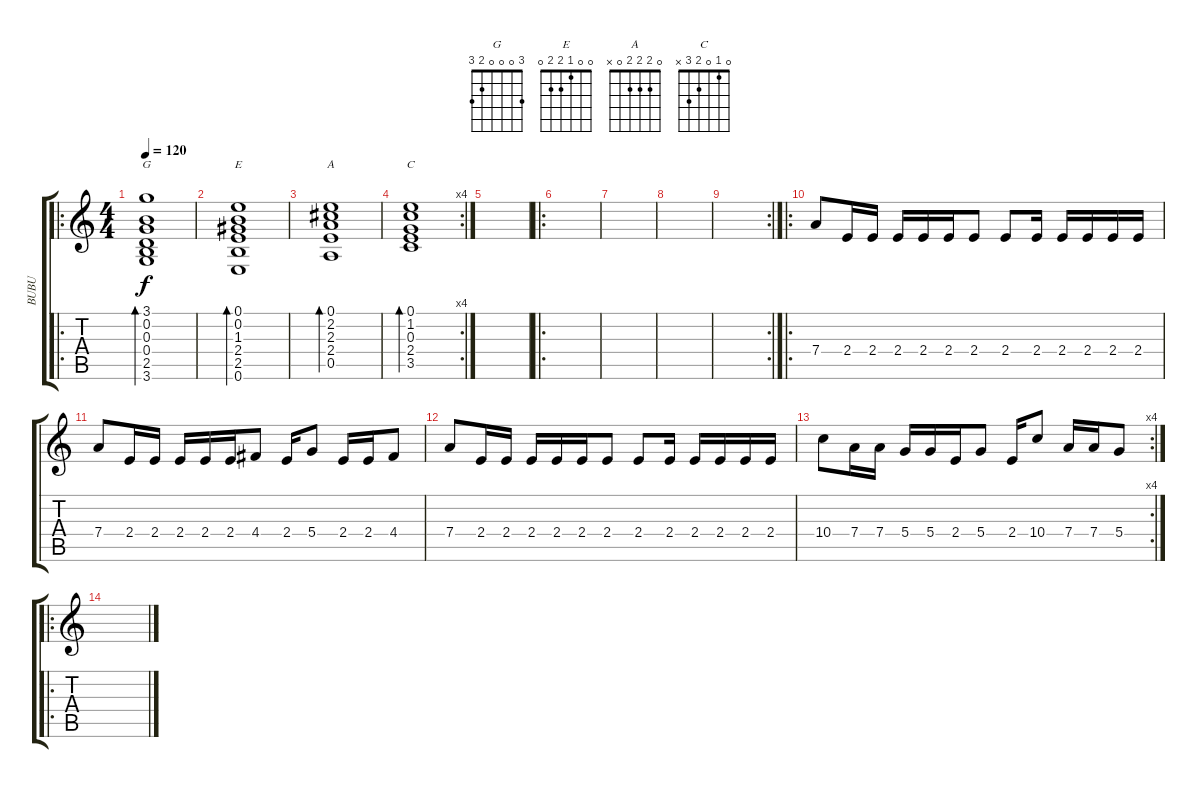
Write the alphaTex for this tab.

\track ("BUBU" "BUBU") {instrument acousticguitarsteel}
\staff {score tabs}
\tuning (E4 B3 G3 D3 A2 E2) {hide}
\chord ("G" 3 0 0 0 2 3)
\chord ("E" 0 0 1 2 2 0)
\chord ("A" 0 2 2 2 0 x)
\chord ("C" 0 1 0 2 3 x)
\ro
\ts (4 4)
\tempo 120
\clef g2
\ks c
(3.1 0.2 0.3 0.4 2.5 3.6).1{bd 480 ch "G" dy f instrument acousticguitarsteel} |
(0.1 0.2 1.3 2.4 2.5 0.6).1{bd 480 ch "E"} |
(0.1 2.2 2.3 2.4 0.5).1{bd 480 ch "A"} |
\rc 4
(0.1 1.2 0.3 2.4 3.5).1{bd 480 ch "C"} |
|
\ro
|
|
|
\rc 2
|
\ro
7.4.8{instrument overdrivenguitar} 2.4.16 2.4.16 2.4.16 2.4.16 2.4.16 2.4.8 2.4.8 2.4.16 2.4.16 2.4.16 2.4.16 2.4.16 |
7.4.8 2.4.16 2.4.16 2.4.16 2.4.16 2.4.16 4.4.8 2.4.16 5.4.8 2.4.16 2.4.16 4.4.8 |
7.4.8 2.4.16 2.4.16 2.4.16 2.4.16 2.4.16 2.4.8 2.4.8 2.4.16 2.4.16 2.4.16 2.4.16 2.4.16 |
\rc 4
10.4.8 7.4.16 7.4.16 5.4.16 5.4.16 2.4.16 5.4.8 2.4.16 10.4.8 7.4.16 7.4.16 5.4.8 |
\ro
